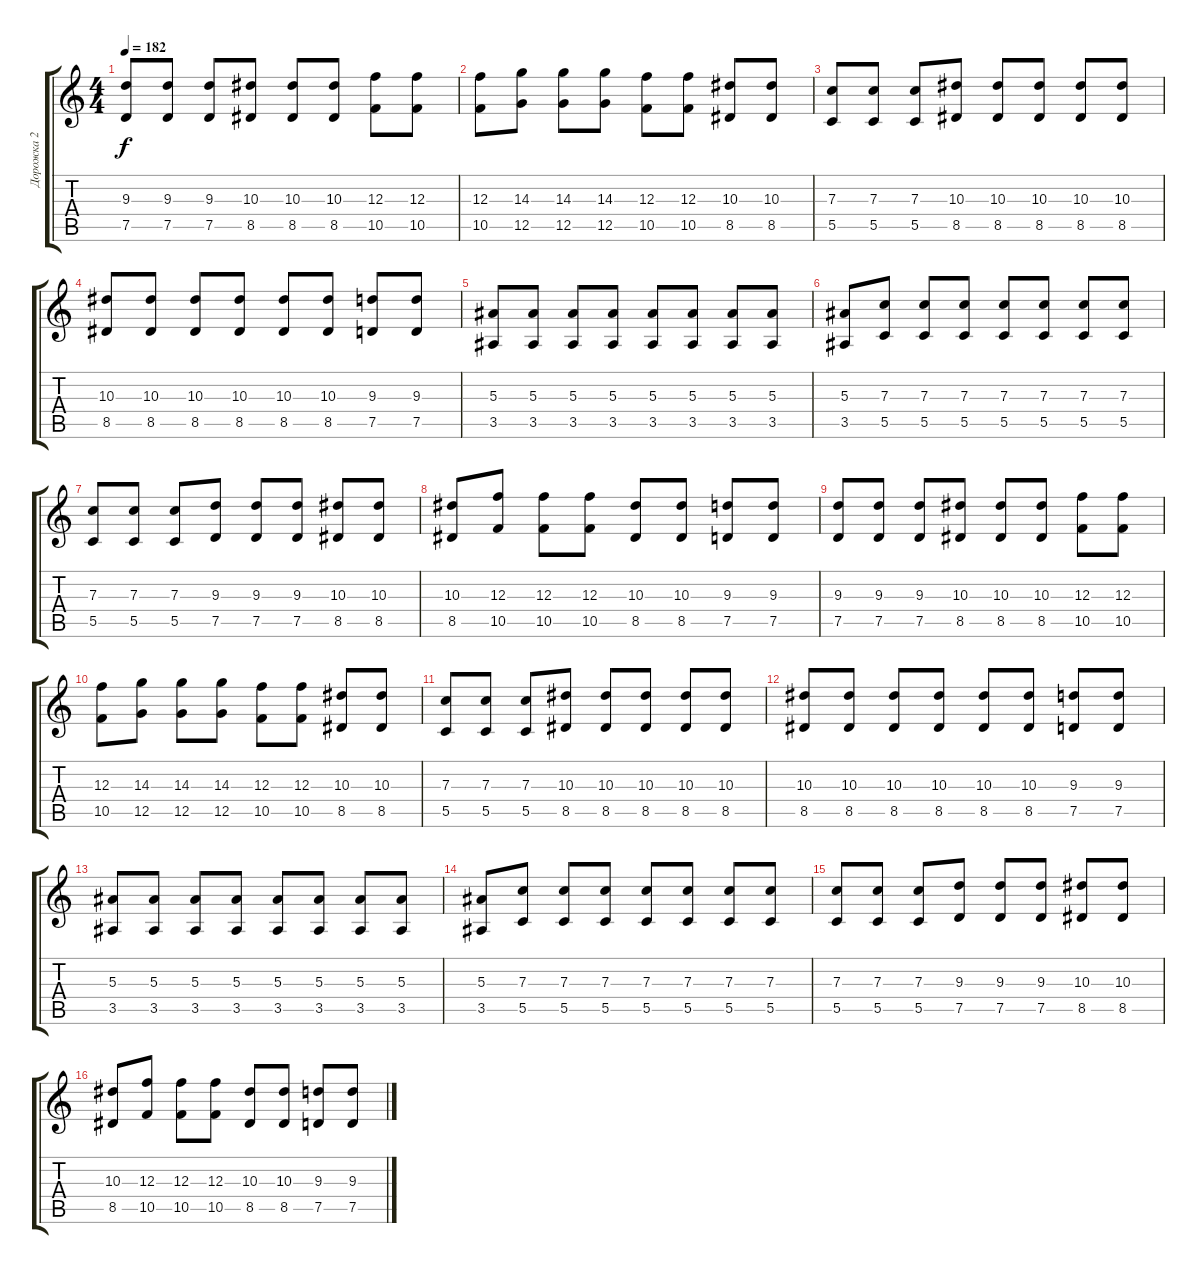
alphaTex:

\track ("Дорожка 2" "Дорожка 2") {instrument distortionguitar}
\staff {score tabs}
\tuning (D4 A3 F3 C3 G2 C2) {hide}
\ts (4 4)
\tempo 182
\clef g2
\ks c
(9.3 7.5).8{dy f} (9.3 7.5).8 (9.3 7.5).8 (10.3 8.5).8 (10.3 8.5).8 (10.3 8.5).8 (12.3 10.5).8 (12.3 10.5).8 |
(12.3 10.5).8 (14.3 12.5).8 (14.3 12.5).8 (14.3 12.5).8 (12.3 10.5).8 (12.3 10.5).8 (10.3 8.5).8 (10.3 8.5).8 |
(7.3 5.5).8 (7.3 5.5).8 (7.3 5.5).8 (10.3 8.5).8 (10.3 8.5).8 (10.3 8.5).8 (10.3 8.5).8 (10.3 8.5).8 |
(10.3 8.5).8 (10.3 8.5).8 (10.3 8.5).8 (10.3 8.5).8 (10.3 8.5).8 (10.3 8.5).8 (9.3 7.5).8 (9.3 7.5).8 |
(5.3 3.5).8 (5.3 3.5).8 (5.3 3.5).8 (5.3 3.5).8 (5.3 3.5).8 (5.3 3.5).8 (5.3 3.5).8 (5.3 3.5).8 |
(5.3 3.5).8 (7.3 5.5).8 (7.3 5.5).8 (7.3 5.5).8 (7.3 5.5).8 (7.3 5.5).8 (7.3 5.5).8 (7.3 5.5).8 |
(7.3 5.5).8 (7.3 5.5).8 (7.3 5.5).8 (9.3 7.5).8 (9.3 7.5).8 (9.3 7.5).8 (10.3 8.5).8 (10.3 8.5).8 |
(10.3 8.5).8 (12.3 10.5).8 (12.3 10.5).8 (12.3 10.5).8 (10.3 8.5).8 (10.3 8.5).8 (9.3 7.5).8 (9.3 7.5).8 |
(9.3 7.5).8 (9.3 7.5).8 (9.3 7.5).8 (10.3 8.5).8 (10.3 8.5).8 (10.3 8.5).8 (12.3 10.5).8 (12.3 10.5).8 |
(12.3 10.5).8 (14.3 12.5).8 (14.3 12.5).8 (14.3 12.5).8 (12.3 10.5).8 (12.3 10.5).8 (10.3 8.5).8 (10.3 8.5).8 |
(7.3 5.5).8 (7.3 5.5).8 (7.3 5.5).8 (10.3 8.5).8 (10.3 8.5).8 (10.3 8.5).8 (10.3 8.5).8 (10.3 8.5).8 |
(10.3 8.5).8 (10.3 8.5).8 (10.3 8.5).8 (10.3 8.5).8 (10.3 8.5).8 (10.3 8.5).8 (9.3 7.5).8 (9.3 7.5).8 |
(5.3 3.5).8 (5.3 3.5).8 (5.3 3.5).8 (5.3 3.5).8 (5.3 3.5).8 (5.3 3.5).8 (5.3 3.5).8 (5.3 3.5).8 |
(5.3 3.5).8 (7.3 5.5).8 (7.3 5.5).8 (7.3 5.5).8 (7.3 5.5).8 (7.3 5.5).8 (7.3 5.5).8 (7.3 5.5).8 |
(7.3 5.5).8 (7.3 5.5).8 (7.3 5.5).8 (9.3 7.5).8 (9.3 7.5).8 (9.3 7.5).8 (10.3 8.5).8 (10.3 8.5).8 |
(10.3 8.5).8 (12.3 10.5).8 (12.3 10.5).8 (12.3 10.5).8 (10.3 8.5).8 (10.3 8.5).8 (9.3 7.5).8 (9.3 7.5).8
